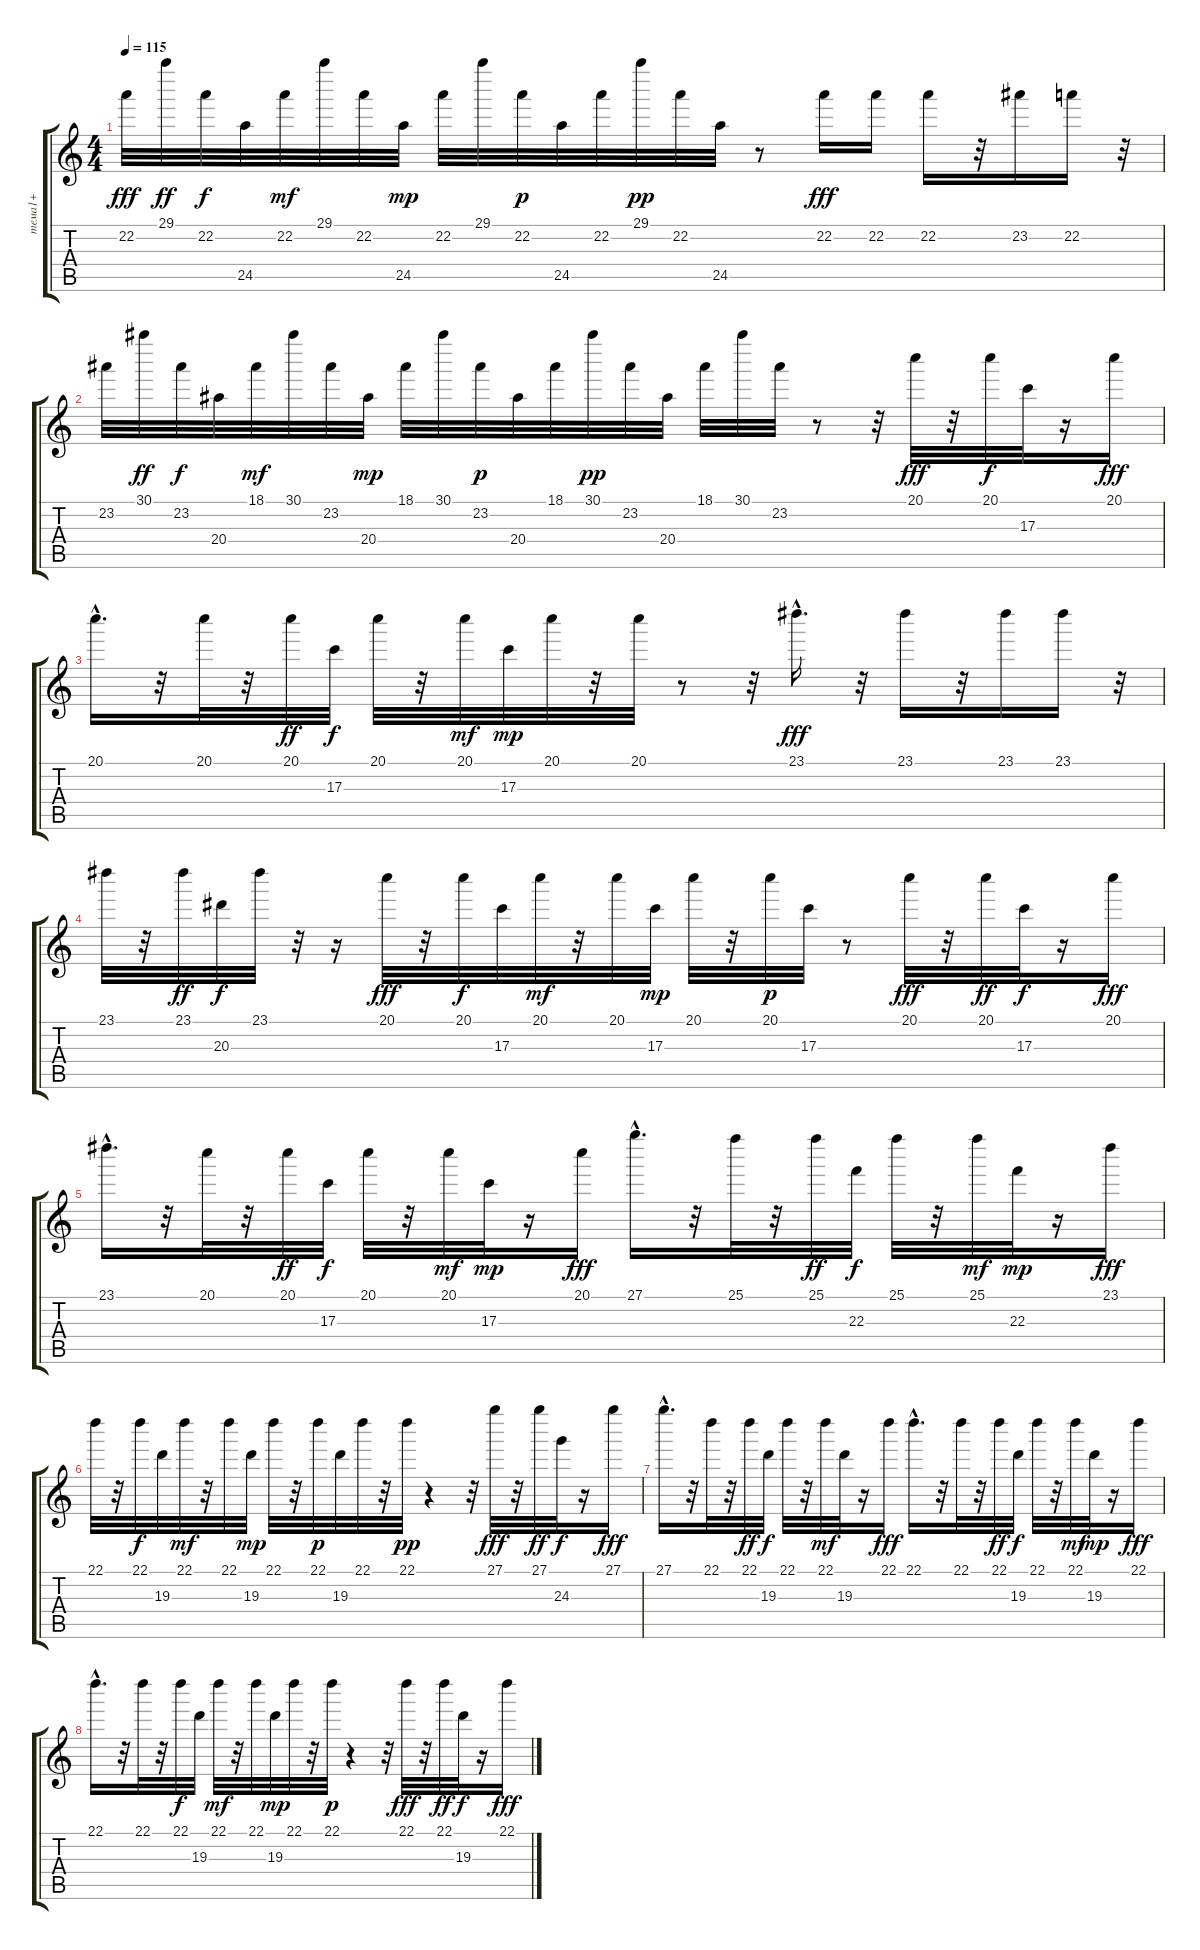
\track ("тема1+" "тема1+") {instrument distortionguitar}
\staff {score tabs}
\tuning (E4 B3 G3 D3 A2 E2) {hide}
\ts (4 4)
\tempo 115
\clef g2
\ks c
22.2.32{dy fff} 29.1.32{dy ff} 22.2.32{dy f} 24.5.32 22.2.32{dy mf} 29.1.32 22.2.32 24.5.32{dy mp} 22.2.32 29.1.32 22.2.32{dy p} 24.5.32 22.2.32 29.1.32{dy pp} 22.2.32 24.5.32 r.8 22.2.16{dy fff} 22.2.16 22.2.16 r.32 23.2.16 22.2.16 r.32 |
23.2.32 30.1.32{dy ff} 23.2.32{dy f} 20.4.32 18.1.32{dy mf} 30.1.32 23.2.32 20.4.32{dy mp} 18.1.32 30.1.32 23.2.32{dy p} 20.4.32 18.1.32 30.1.32{dy pp} 23.2.32 20.4.32 18.1.32 30.1.32 23.2.32 r.8 r.32 20.1.32{dy fff} r.32 20.1.32{dy f} 17.3.32 r.16 20.1.16{dy fff} |
20.1{hac}.16{d} r.32 20.1.32 r.32 20.1.32{dy ff} 17.3.32{dy f} 20.1.32 r.32 20.1.32{dy mf} 17.3.32{dy mp} 20.1.32 r.32 20.1.32 r.8 r.32 23.1{hac}.16{d dy fff} r.32 23.1.16 r.32 23.1.16 23.1.16 r.32 |
23.1.32 r.32 23.1.32{dy ff} 20.3.32{dy f} 23.1.32 r.32 r.16 20.1.32{dy fff} r.32 20.1.32{dy f} 17.3.32 20.1.32{dy mf} r.32 20.1.32 17.3.32{dy mp} 20.1.32 r.32 20.1.32{dy p} 17.3.32 r.8 20.1.32{dy fff} r.32 20.1.32{dy ff} 17.3.32{dy f} r.16 20.1.16{dy fff} |
23.1{hac}.16{d} r.32 20.1.32 r.32 20.1.32{dy ff} 17.3.32{dy f} 20.1.32 r.32 20.1.32{dy mf} 17.3.32{dy mp} r.16 20.1.16{dy fff} 27.1{hac}.16{d} r.32 25.1.32 r.32 25.1.32{dy ff} 22.3.32{dy f} 25.1.32 r.32 25.1.32{dy mf} 22.3.32{dy mp} r.16 23.1.16{dy fff} |
22.1.32 r.32 22.1.32{dy f} 19.3.32 22.1.32{dy mf} r.32 22.1.32 19.3.32{dy mp} 22.1.32 r.32 22.1.32{dy p} 19.3.32 22.1.32 r.32 22.1.32{dy pp} r.4 r.32 27.1.32{dy fff} r.32 27.1.32{dy ff} 24.3.32{dy f} r.16 27.1.16{dy fff} |
27.1{hac}.16{d} r.32 22.1.32{balance 0} r.32 22.1.32{dy ff} 19.3.32{dy f} 22.1.32 r.32 22.1.32{dy mf} 19.3.32 r.16 22.1.16{dy fff} 22.1{hac}.16{d} r.32 22.1.32 r.32 22.1.32{dy ff} 19.3.32{dy f} 22.1.32 r.32 22.1.32{dy mf} 19.3.32{dy mp} r.16 22.1.16{dy fff} |
22.1{hac}.16{d} r.32 22.1.32 r.32 22.1.32{dy f} 19.3.32 22.1.32{dy mf} r.32 22.1.32 19.3.32{dy mp} 22.1.32 r.32 22.1.32{dy p} r.4 r.32 22.1.32{dy fff} r.32 22.1.32{dy ff} 19.3.32{dy f} r.16 22.1.16{dy fff}
